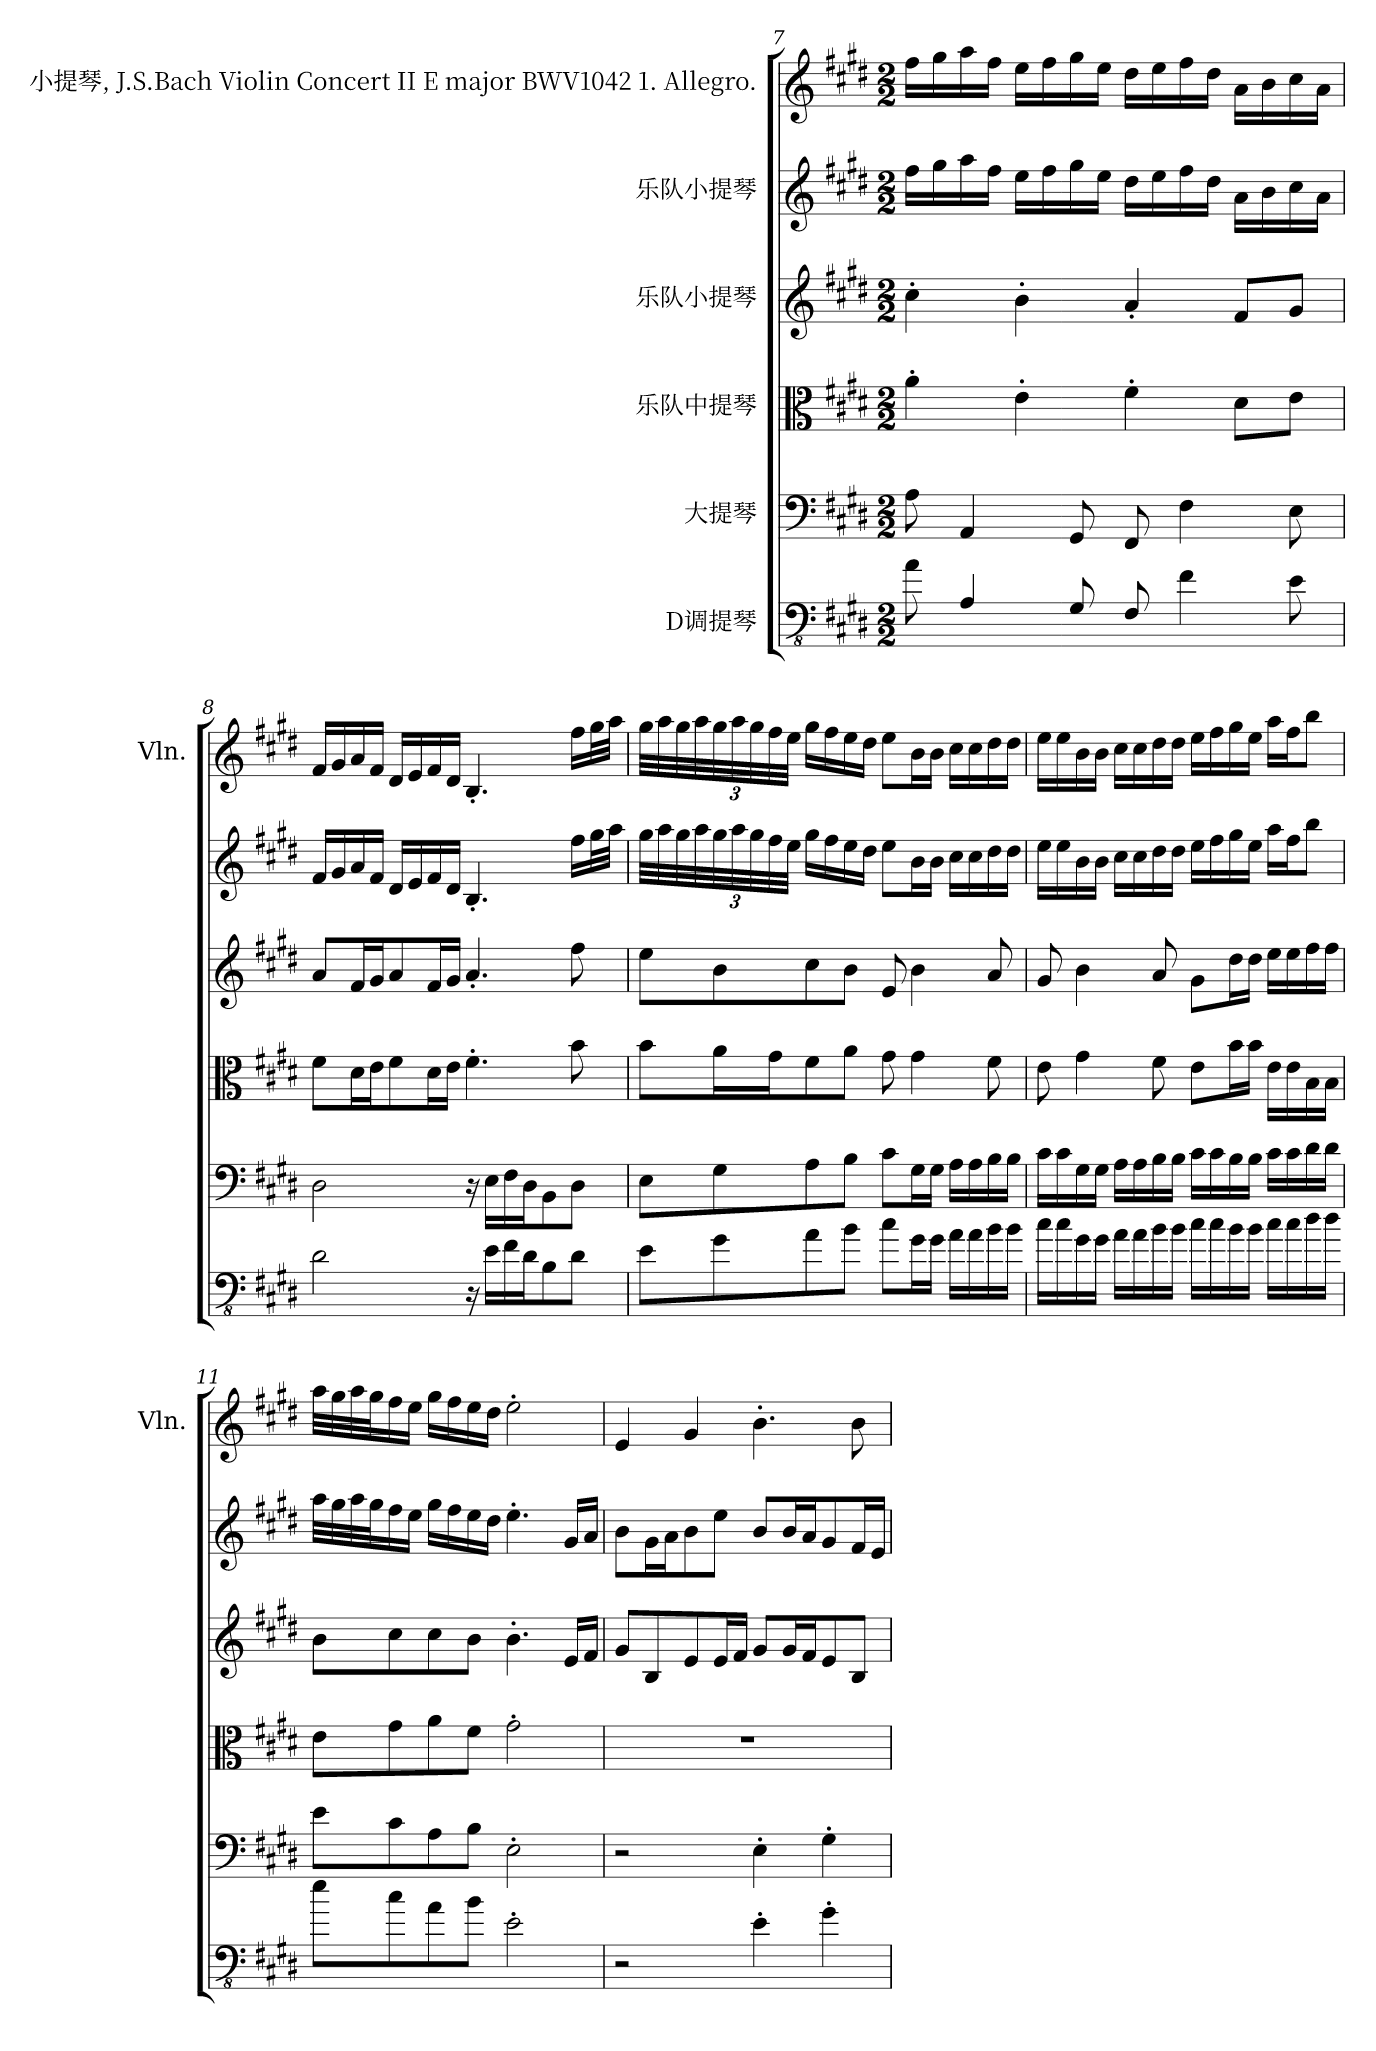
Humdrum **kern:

**kern	**kern	**kern	**kern	**kern	**kern
*part6	*part5	*part4	*part3	*part2	*part1
*staff6	*staff5	*staff4	*staff3	*staff2	*staff1
*I"D调提琴	*I"大提琴	*I"乐队中提琴	*I"乐队小提琴	*I"乐队小提琴	*I"小提琴, J.S.Bach Violin Concert II E major BWV1042 1. Allegro.
*	*	*	*	*	*I'Vln.
*clefFv4	*clefF4	*clefC3	*clefG2	*clefG2	*clefG2
*ITrd7c12	*	*	*	*	*
*k[f#c#g#d#]	*k[f#c#g#d#]	*k[f#c#g#d#]	*k[f#c#g#d#]	*k[f#c#g#d#]	*k[f#c#g#d#]
*M2/2	*M2/2	*M2/2	*M2/2	*M2/2	*M2/2
=7	=7	=7	=7	=7	=7
8AA\	8A\	4a'\	4cc#'\	16ff#\LL	16ff#\LL
.	.	.	.	16gg#\	16gg#\
4AAA/	4AA/	.	.	16aa\	16aa\
.	.	.	.	16ff#\JJ	16ff#\JJ
.	.	4e'\	4b'\	16ee\LL	16ee\LL
.	.	.	.	16ff#\	16ff#\
8GGG#/	8GG#/	.	.	16gg#\	16gg#\
.	.	.	.	16ee\JJ	16ee\JJ
8FFF#/	8FF#/	4f#'\	4a'/	16dd#\LL	16dd#\LL
.	.	.	.	16ee\	16ee\
4FF#\	4F#\	.	.	16ff#\	16ff#\
.	.	.	.	16dd#\JJ	16dd#\JJ
.	.	8d#\L	8f#/L	16a\LL	16a\LL
.	.	.	.	16b\	16b\
8EE\	8E\	8e\J	8g#/J	16cc#\	16cc#\
.	.	.	.	16a\JJ	16a\JJ
!!LO:PB:g=z
=8	=8	=8	=8	=8	=8
2DD#\	2D#\	8f#\L	8a/L	16f#/LL	16f#/LL
.	.	.	.	16g#/	16g#/
.	.	16d#\L	16f#/L	16a/	16a/
.	.	16e\J	16g#/J	16f#/JJ	16f#/JJ
.	.	8f#\	8a/	16d#/LL	16d#/LL
.	.	.	.	16e/	16e/
.	.	16d#\L	16f#/L	16f#/	16f#/
.	.	16e\JJ	16g#/JJ	16d#/JJ	16d#/JJ
16r	16r	4.f#'\	4.a'/	4.B'/	4.B'/
16EE\LL	16E\LL	.	.	.	.
16FF#\	16F#\	.	.	.	.
16DD#\J	16D#\J	.	.	.	.
8BBB\	8BB\	.	.	.	.
8DD#\J	8D#\J	8b\	8ff#\	16ff#\LL	16ff#\LL
.	.	.	.	32gg#\L	32gg#\L
.	.	.	.	32aa\JJJ	32aa\JJJ
=9	=9	=9	=9	=9	=9
8EE\L	8E\L	8b\L	8ee\L	32gg#\LLL	32gg#\LLL
.	.	.	.	32aa\	32aa\
.	.	.	.	32gg#\	32gg#\
.	.	.	.	32aa\	32aa\
*	*	*	*	*Xbrackettup	*Xbrackettup
8GG#\	8G#\	16a\L	8b\	48gg#\	48gg#\
.	.	.	.	48aa\	48aa\
.	.	.	.	48gg#\	48gg#\
.	.	16g#\J	.	32ff#\	32ff#\
.	.	.	.	32ee\JJJ	32ee\JJJ
8AA\	8A\	8f#\	8cc#\	16gg#\LL	16gg#\LL
.	.	.	.	16ff#\	16ff#\
8BB\J	8B\J	8a\J	8b\J	16ee\	16ee\
.	.	.	.	16dd#\JJ	16dd#\JJ
8C#\L	8c#\L	8g#\	8e/	8ee\L	8ee\L
16GG#\L	16G#\L	4g#\	4b\	16b\L	16b\L
16GG#\JJ	16G#\JJ	.	.	16b\JJ	16b\JJ
16AA\LL	16A\LL	.	.	16cc#\LL	16cc#\LL
16AA\	16A\	.	.	16cc#\	16cc#\
16BB\	16B\	8f#\	8a/	16dd#\	16dd#\
16BB\JJ	16B\JJ	.	.	16dd#\JJ	16dd#\JJ
!!LO:LB:g=z
=10	=10	=10	=10	=10	=10
16C#\LL	16c#\LL	8e\	8g#/	16ee\LL	16ee\LL
16C#\	16c#\	.	.	16ee\	16ee\
16GG#\	16G#\	4g#\	4b\	16b\	16b\
16GG#\JJ	16G#\JJ	.	.	16b\JJ	16b\JJ
16AA\LL	16A\LL	.	.	16cc#\LL	16cc#\LL
16AA\	16A\	.	.	16cc#\	16cc#\
16BB\	16B\	8f#\	8a/	16dd#\	16dd#\
16BB\JJ	16B\JJ	.	.	16dd#\JJ	16dd#\JJ
16C#\LL	16c#\LL	8e\L	8g#\L	16ee\LL	16ee\LL
16C#\	16c#\	.	.	16ff#\	16ff#\
16BB\	16B\	16b\L	16dd#\L	16gg#\	16gg#\
16BB\JJ	16B\JJ	16b\JJ	16dd#\JJ	16ee\JJ	16ee\JJ
16C#\LL	16c#\LL	16e\LL	16ee\LL	16aa\LL	16aa\LL
16C#\	16c#\	16e\	16ee\	16ff#\J	16ff#\J
16D#\	16d#\	16B\	16ff#\	8bb\J	8bb\J
16D#\JJ	16d#\JJ	16B\JJ	16ff#\JJ	.	.
=11	=11	=11	=11	=11	=11
8E\L	8e\L	8e\L	8b\L	32aa\LLL	32aa\LLL
.	.	.	.	32gg#\	32gg#\
.	.	.	.	32aa\	32aa\
.	.	.	.	32gg#\J	32gg#\J
8C#\	8c#\	8g#\	8cc#\	16ff#\	16ff#\
.	.	.	.	16ee\JJ	16ee\JJ
8AA\	8A\	8a\	8cc#\	16gg#\LL	16gg#\LL
.	.	.	.	16ff#\	16ff#\
8BB\J	8B\J	8f#\J	8b\J	16ee\	16ee\
.	.	.	.	16dd#\JJ	16dd#\JJ
2EE'\	2E'\	2g#'\	4.b'\	4.ee'\	2ee'\
.	.	.	16e/LL	16g#/LL	.
.	.	.	16f#/JJ	16a/JJ	.
!!LO:PB:g=z
=12	=12	=12	=12	=12	=12
2r	2r	1r	8g#/L	8b\L	4e/
.	.	.	8B/	16g#\L	.
.	.	.	.	16a\J	.
.	.	.	8e/	8b\	4g#/
.	.	.	16e/L	8ee\J	.
.	.	.	16f#/JJ	.	.
4EE'\	4E'\	.	8g#/L	8b/L	4.b'\
.	.	.	16g#/L	16b/L	.
.	.	.	16f#/J	16a/J	.
4GG#'\	4G#'\	.	8e/	8g#/	.
.	.	.	8B/J	16f#/L	8b\
.	.	.	.	16e/JJ	.
=	=	=	=	=	=
*-	*-	*-	*-	*-	*-
